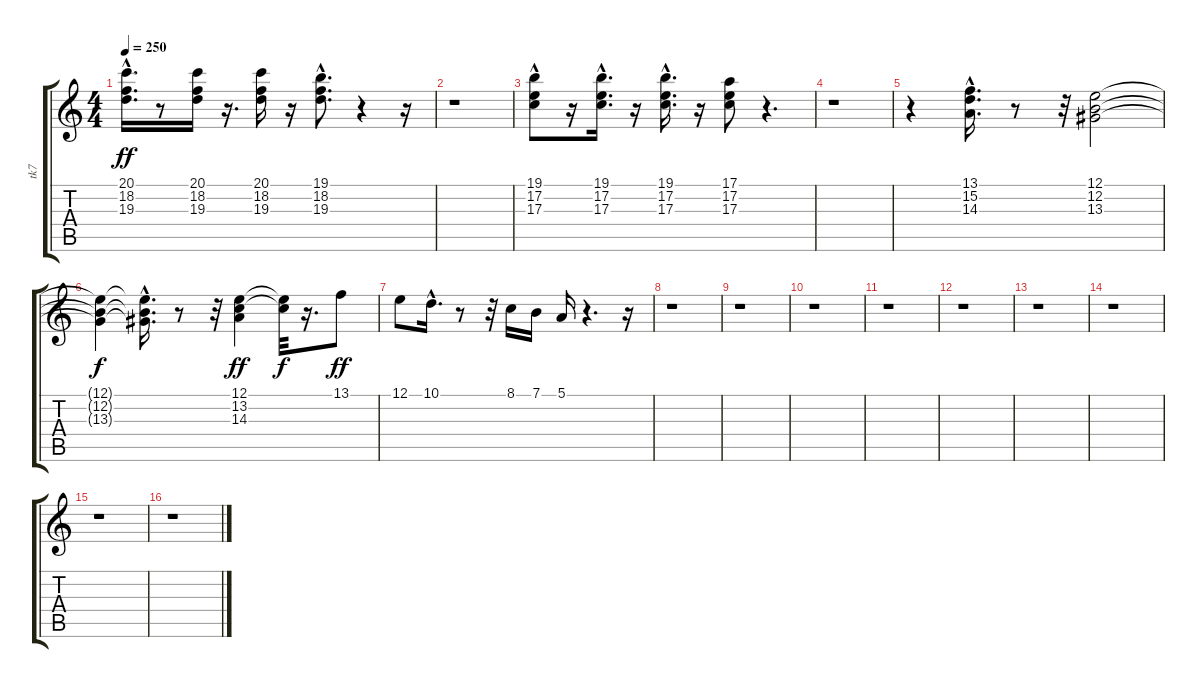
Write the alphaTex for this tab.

\track ("tk7" "tk7") {instrument synthbrass1}
\staff {score tabs}
\tuning (E4 B3 G3 D3 A2 E2) {hide}
\ts (4 4)
\tempo 250
\clef g2
\ks c
(20.1{hac} 18.2 19.3{hac}).16{d dy ff} r.8 (20.1 18.2 19.3).16 r.16{d} (20.1 18.2 19.3).16 r.16 (19.1{hac} 18.2{hac} 19.3{hac}).8{d} r.4 r.16 |
r.1 |
(19.1{hac} 17.2{hac} 17.3).8 r.16 (19.1{hac} 17.2 17.3{hac}).16{d} r.16 (19.1{hac} 17.2 17.3).16{d} r.16 (17.1 17.2 17.3).8 r.4{d} |
r.1 |
r.4 (13.1 15.2{hac} 14.3).16{d} r.8 r.32 (12.1 12.2 13.3).2 |
(12.1{t} 12.2{t} 13.3{t}).4{dy f} (12.1{hac t} 12.2{t} 13.3{t}).16{d} r.8 r.32 (12.1 13.2 14.3).4{dy ff} (12.1{t} 13.2{t}).32{dy f} r.16{d} 13.1.8{dy ff} |
12.1.8 10.1{hac}.16{d} r.8 r.32 8.1.16 7.1.16 5.1.16 r.4{d} r.16 |
r.1 |
r.1 |
r.1 |
r.1 |
r.1 |
r.1 |
r.1 |
r.1 |
r.1
